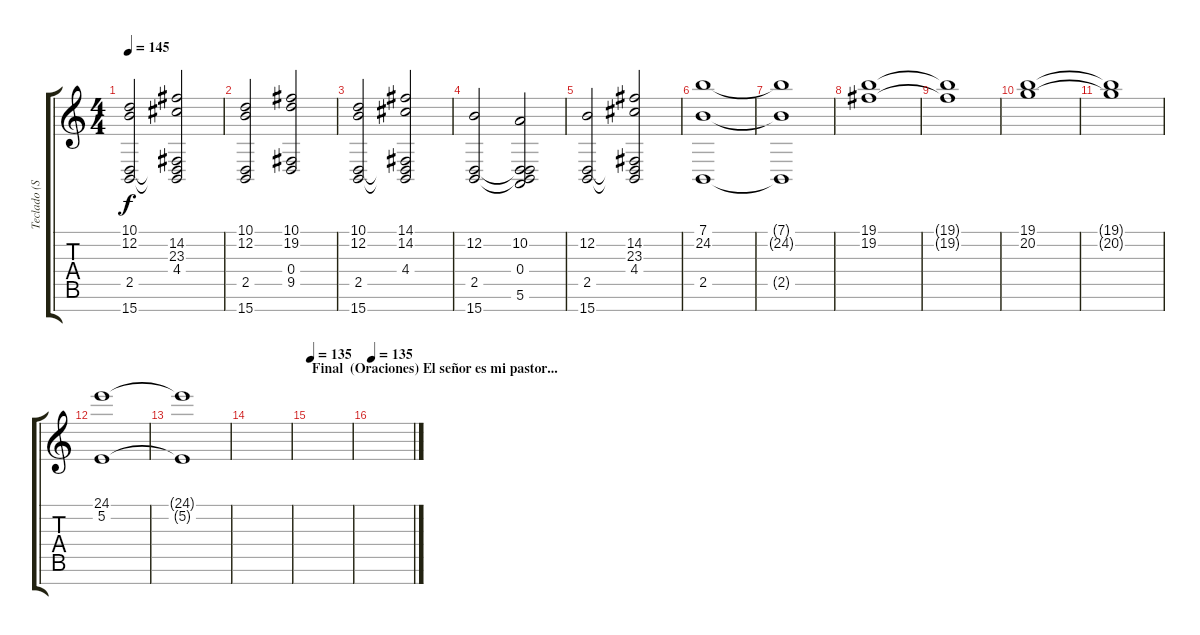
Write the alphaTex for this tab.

\track ("Teclado (String)" "Teclado (S") {instrument stringensemble2}
\staff {score tabs}
\tuning (E4 B3 G3 D3 A2 E2 B1) {hide}
\ts (4 4)
\tempo 145
\clef g2
\ks c
(10.1 12.2 2.5 15.7).2{dy f} (14.2 23.3 4.4 2.5{t} 15.7{t}).2 |
(10.1 12.2 2.5 15.7).2 (10.1 19.2 0.4 9.5).2 |
(10.1 12.2 2.5 15.7).2{volume 9 instrument stringensemble1} (14.1 14.2 4.4 2.5{t} 15.7{t}).2 |
(12.2 2.5 15.7).2 (10.2 0.4 2.5{t} 5.6 15.7{t}).2 |
(12.2 2.5 15.7).2 (14.2 23.3 4.4 2.5{t} 15.7{t}).2 |
(7.1 24.2 2.5).1 |
(7.1{t} 24.2{t} 2.5{t}).1 |
(19.1 19.2).1 |
(19.1{t} 19.2{t}).1 |
(19.1 20.2).1 |
(19.1{t} 20.2{t}).1 |
(24.1 5.2).1 |
(24.1{t} 5.2{t}).1 |
|
\section ("" "Final  (Oraciones) El señor es mi pastor...")
\tempo 135
|
\tempo 140
\tempo 135
